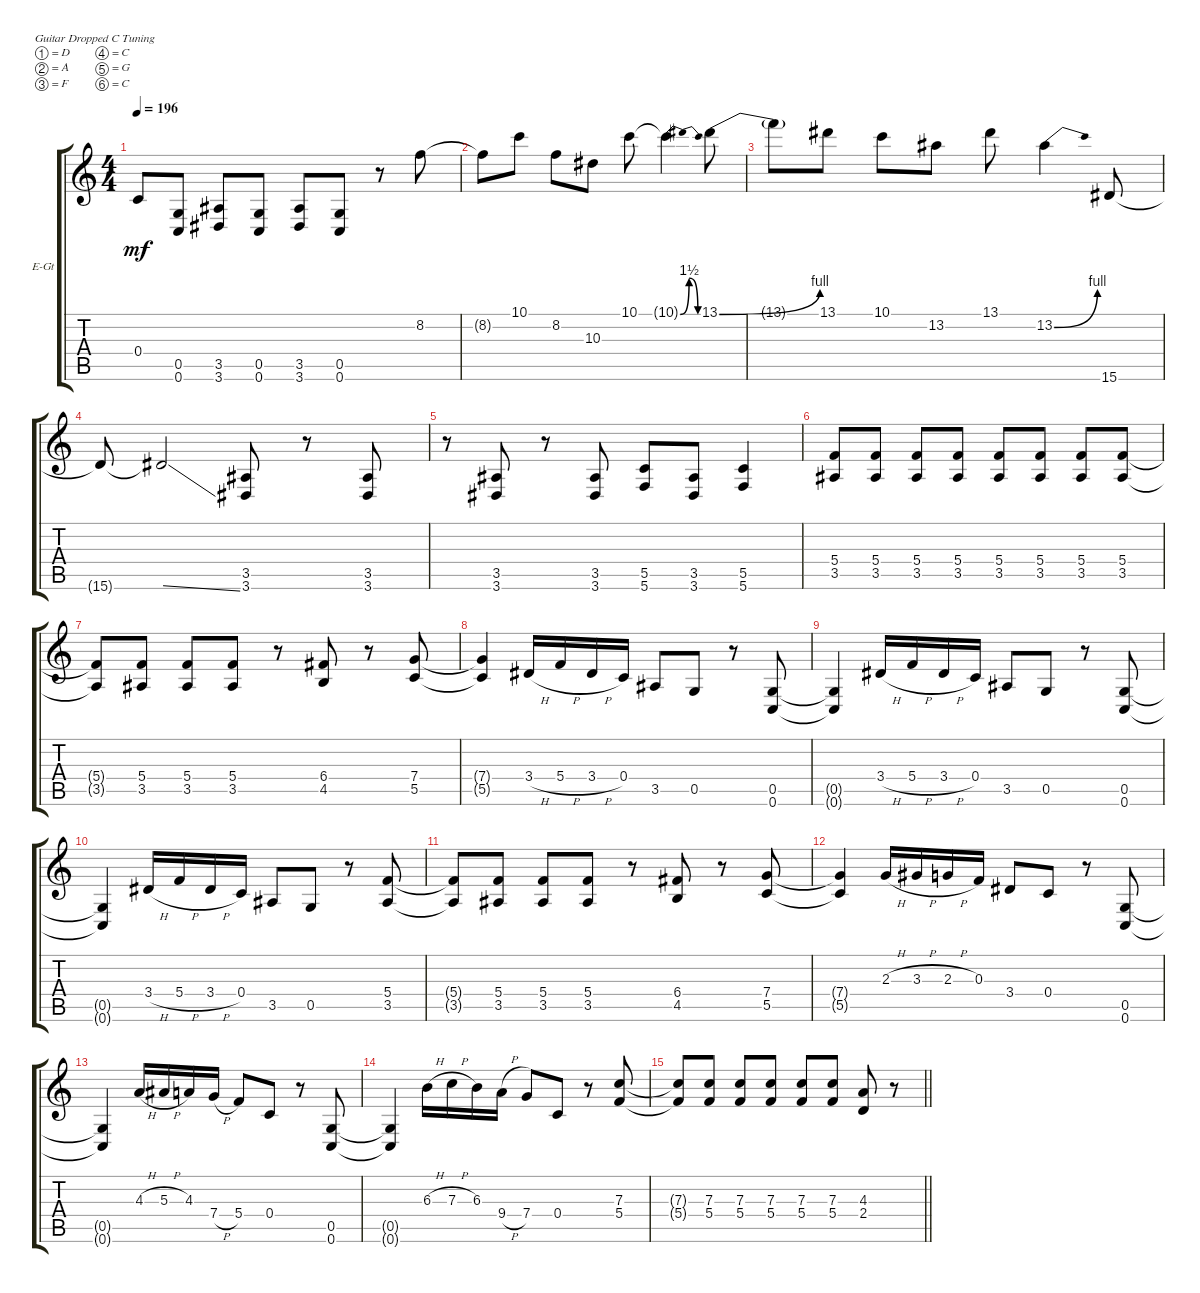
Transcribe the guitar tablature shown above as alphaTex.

\defaultSystemsLayout 4
\bracketExtendMode groupsimilarinstruments
\firstSystemTrackNameOrientation horizontal
\otherSystemsTrackNameOrientation horizontal
\track ("R Guitar <Dist>" "E-Gt") {instrument distortionguitar}
\staff {score tabs}
\tuning (D4 A3 F3 C3 G2 C2)
\ts (4 4)
\tempo 196
\clef g2
\ks c
0.4{t}.8{dy mf} (0.6 0.5).8 (3.6 3.5).8 (0.6 0.5).8 (3.6 3.5).8 (0.6 0.5).8 r.8 8.2.8 |
8.2{t}.8 10.1.8 8.2.8 10.3.8 10.1.8 10.1{be (bendrelease 0 0 10.2 6 20.4 6 30 0) t}.4 13.1{be (bend 0 0 15 4)}.8 |
13.1{t}.8 13.1.8 10.1.8 13.2.8 13.1.8 13.2{be (bend 0 0 15 4)}.4 15.6.8 |
15.6{t}.8 15.6{ss t}.2 (3.6 3.5).8 r.8 (3.5 3.6).8 |
r.8 (3.5 3.6).8 r.8 (3.6 3.5).8 (5.6 5.5).8 (3.6 3.5).8 (5.6 5.5).4 |
(3.5 5.4).8 (3.5 5.4).8 (3.5 5.4).8 (3.5 5.4).8 (3.5 5.4).8 (3.5 5.4).8 (3.5 5.4).8 (3.5 5.4).8 |
(3.5{t} 5.4{t}).8 (3.5 5.4).8 (3.5 5.4).8 (3.5 5.4).8 r.8 (4.5 6.4).8 r.8 (5.5 7.4).8 |
(5.5{t} 7.4{t}).4 3.4{h}.16 5.4{h}.16 3.4{h}.16 0.4.16 3.5.8 0.5.8 r.8 (0.6 0.5).8 |
(0.6{t} 0.5{t}).4 3.4{h}.16 5.4{h}.16 3.4{h}.16 0.4.16 3.5.8 0.5.8 r.8 (0.6 0.5).8 |
(0.6{t} 0.5{t}).4 3.4{h}.16 5.4{h}.16 3.4{h}.16 0.4.16 3.5.8 0.5.8 r.8 (3.5 5.4).8 |
(5.4{t} 3.5{t}).8 (3.5 5.4).8 (3.5 5.4).8 (3.5 5.4).8 r.8 (4.5 6.4).8 r.8 (5.5 7.4).8 |
(5.5{t} 7.4{t}).4 2.3{h}.16 3.3{h}.16 2.3{h}.16 0.3.16 3.4.8 0.4.8 r.8 (0.6 0.5).8 |
(0.6{t} 0.5{t}).4 4.3{h}.16 5.3{h}.16 4.3.16 7.4{h}.16 5.4.8 0.4.8 r.8 (0.6 0.5).8 |
(0.6{t} 0.5{t}).4 6.3{h}.16 7.3{h}.16 6.3.16 9.4{h}.16 7.4.8 0.4.8 r.8 (5.4 7.3).8 |
\barLineRight lightlight
(5.4{t} 7.3{t}).8 (5.4 7.3).8 (5.4 7.3).8 (5.4 7.3).8 (5.4 7.3).8 (5.4 7.3).8 (2.4 4.3).8 r.8
